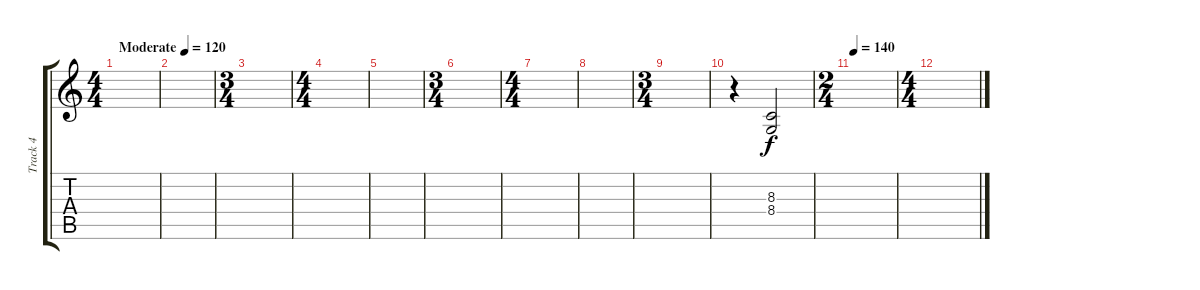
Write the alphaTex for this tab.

\track ("Track 4" "Track 4") {instrument reversecymbal}
\staff {score tabs}
\tuning (Db4 Ab3 E3 B2 Gb2 B1) {hide}
\ts (4 4)
\tempo (120 "Moderate")
\clef g2
\ks c
|
|
\ts (3 4)
|
\ts (4 4)
|
|
\ts (3 4)
|
\ts (4 4)
|
|
\ts (3 4)
|
r.4 (8.3 8.4).2 |
\ts (2 4)
\tempo 140
|
\ts (4 4)
